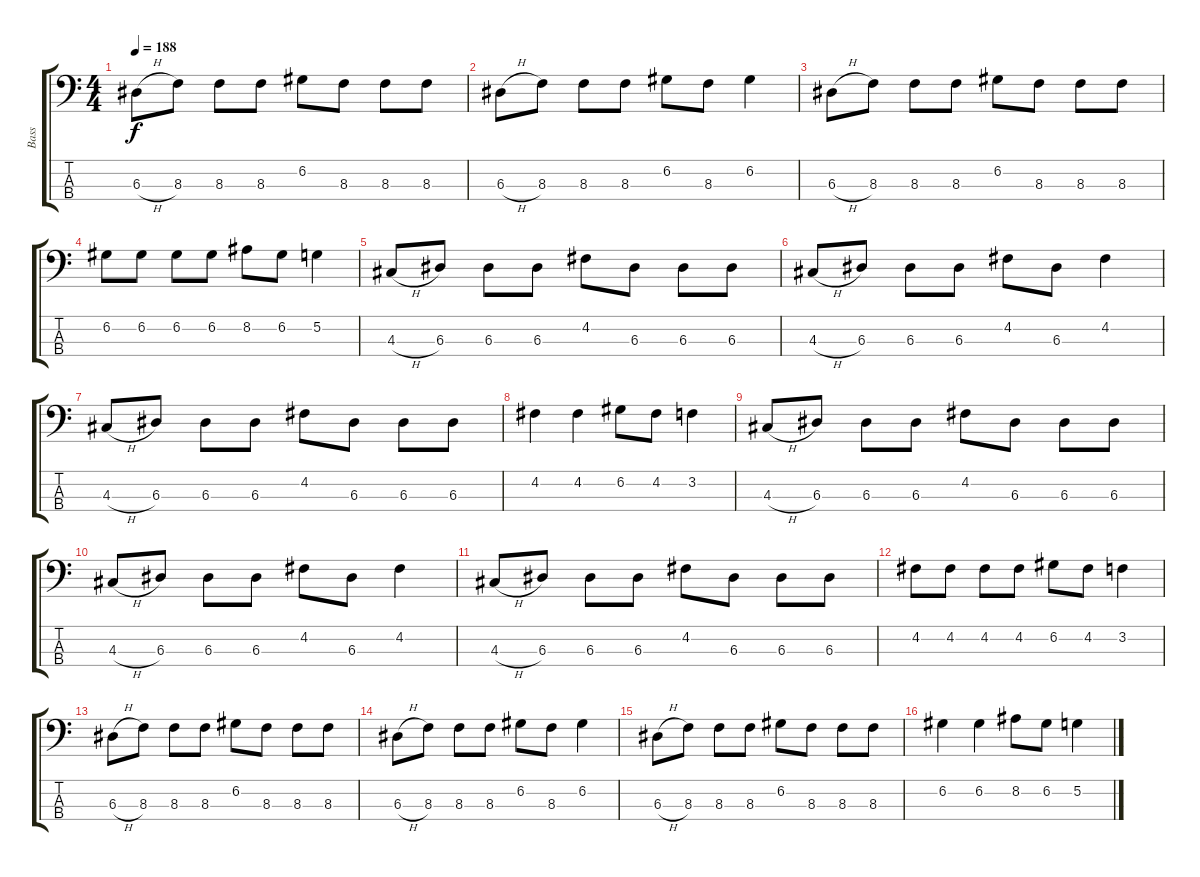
\track ("Bass" "Bass") {instrument electricbassfinger}
\staff {score tabs}
\tuning (G2 D2 A1 E1) {hide}
\ts (4 4)
\tempo 188
\clef f4
\ks c
6.3{h}.8{dy f} 8.3.8 8.3.8 8.3.8 6.2.8 8.3.8 8.3.8 8.3.8 |
6.3{h}.8 8.3.8 8.3.8 8.3.8 6.2.8 8.3.8 6.2.4 |
6.3{h}.8 8.3.8 8.3.8 8.3.8 6.2.8 8.3.8 8.3.8 8.3.8 |
6.2.8 6.2.8 6.2.8 6.2.8 8.2.8 6.2.8 5.2.4 |
4.3{h}.8 6.3.8 6.3.8 6.3.8 4.2.8 6.3.8 6.3.8 6.3.8 |
4.3{h}.8 6.3.8 6.3.8 6.3.8 4.2.8 6.3.8 4.2.4 |
4.3{h}.8 6.3.8 6.3.8 6.3.8 4.2.8 6.3.8 6.3.8 6.3.8 |
4.2.4 4.2.4 6.2.8 4.2.8 3.2.4 |
4.3{h}.8 6.3.8 6.3.8 6.3.8 4.2.8 6.3.8 6.3.8 6.3.8 |
4.3{h}.8 6.3.8 6.3.8 6.3.8 4.2.8 6.3.8 4.2.4 |
4.3{h}.8 6.3.8 6.3.8 6.3.8 4.2.8 6.3.8 6.3.8 6.3.8 |
4.2.8 4.2.8 4.2.8 4.2.8 6.2.8 4.2.8 3.2.4 |
6.3{h}.8 8.3.8 8.3.8 8.3.8 6.2.8 8.3.8 8.3.8 8.3.8 |
6.3{h}.8 8.3.8 8.3.8 8.3.8 6.2.8 8.3.8 6.2.4 |
6.3{h}.8 8.3.8 8.3.8 8.3.8 6.2.8 8.3.8 8.3.8 8.3.8 |
6.2.4 6.2.4 8.2.8 6.2.8 5.2.4
